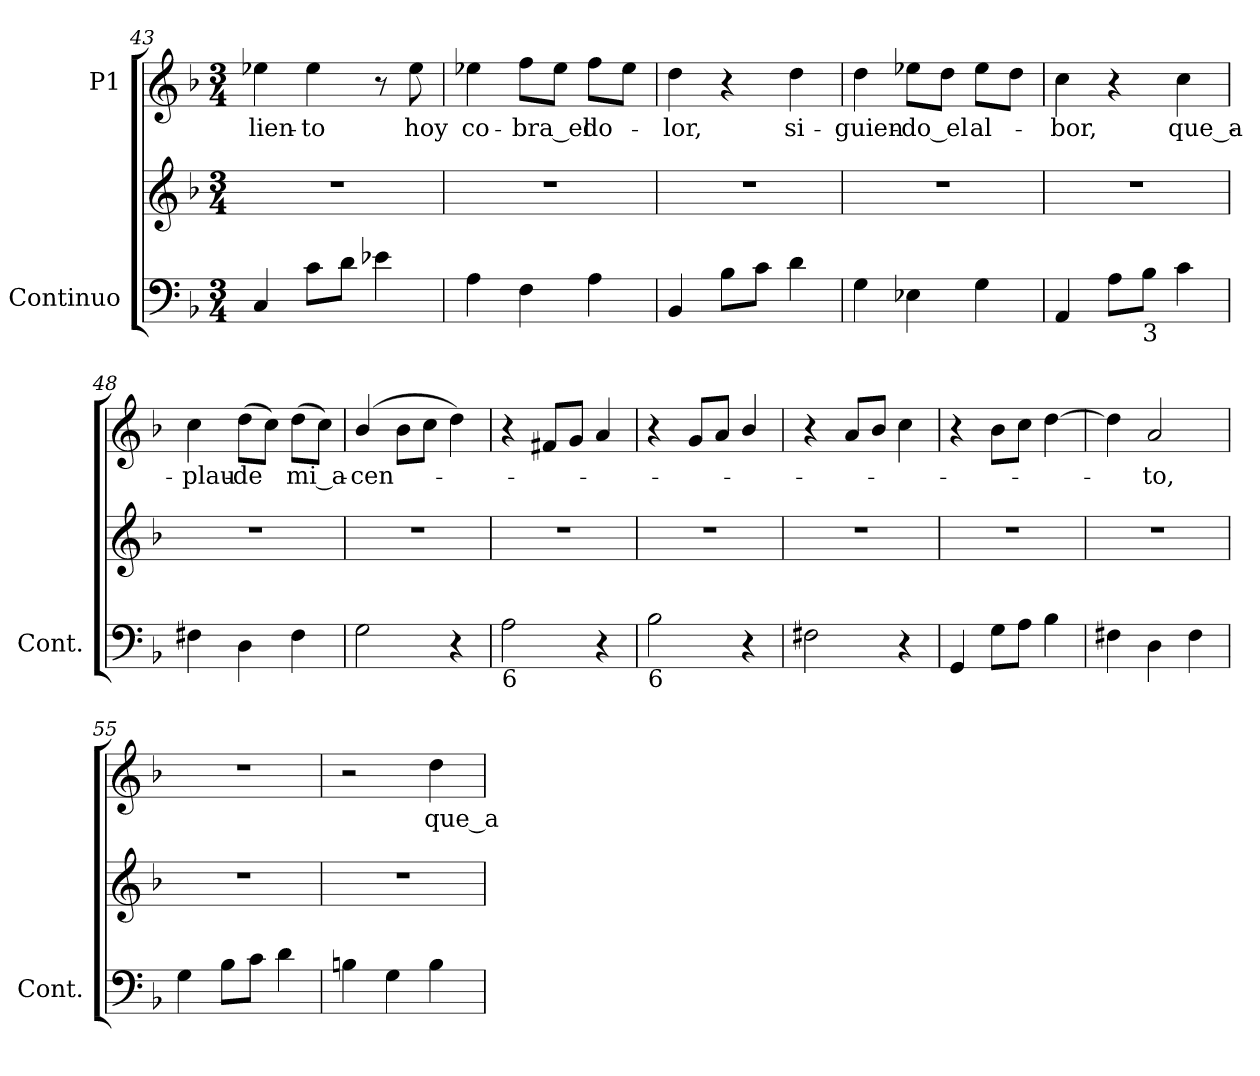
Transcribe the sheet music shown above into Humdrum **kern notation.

**kern	**kern	**kern	**text
*part2	*part2	*part1	*part1
*staff3	*staff2	*staff1	*staff1
*I"Continuo	*	*I"P1	*
*I'Cont.	*	*	*
*clefF4	*clefG2	*clefG2	*
*k[b-]	*k[b-]	*k[b-]	*
*F:	*F:	*F:	*
*M3/4	*M3/4	*M3/4	*
=43	=43	=43	=43
!	!LO:N:vis=1	!	!
!	!	!	!LO:LY:b:color=#000000
4Ci/	2.r	4ee-Xi\	-lien-
!	!	!	!LO:LY:b:color=#000000
8ci\L	.	4ee-i\	-to
8di\J	.	.	.
4e-Xi\	.	8r	.
!	!	!	!LO:LY:b:color=#000000
.	.	8ee-i\	hoy
=44	=44	=44	=44
!	!LO:N:vis=1	!	!
!	!	!	!LO:LY:b:color=#000000
4Ai\	2.r	4ee-Xi\	co-
!	!	!	!LO:LY:b:color=#000000
4Fi\	.	8ffi\L	-bra_el
.	.	8ee-i\J	.
!	!	!	!LO:LY:b:color=#000000
4Ai\	.	8ffi\L	do-
.	.	8ee-i\J	.
=45	=45	=45	=45
!	!LO:N:vis=1	!	!
!	!	!	!LO:LY:b:color=#000000
4BB-i/	2.r	4ddi\	-lor,
8B-i\L	.	4r	.
8ci\J	.	.	.
!	!	!	!LO:LY:b:color=#000000
4di\	.	4ddi\	si-
!!LO:LB:g=z
=46	=46	=46	=46
!	!LO:N:vis=1	!	!
!	!	!	!LO:LY:b:color=#000000
4Gi\	2.r	4ddi\	-guien-
!	!	!	!LO:LY:b:color=#000000
4E-Xi\	.	8ee-Xi\L	-do_el
.	.	8ddi\J	.
!	!	!	!LO:LY:b:color=#000000
4Gi\	.	8ee-i\L	al-
.	.	8ddi\J	.
=47	=47	=47	=47
!	!LO:N:vis=1	!	!
!	!	!	!LO:LY:b:color=#000000
4AAi/	2.r	4cci\	-bor,
8Ai\L	.	4r	.
!LO:TX:b:t=3	!	!	!
8B-i\J	.	.	.
!	!	!	!LO:LY:b:color=#000000
4ci\	.	4cci\	que_a-
=48	=48	=48	=48
!	!LO:N:vis=1	!	!
!	!	!	!LO:LY:b:color=#000000
4F#Xi\	2.r	4cci\	-plau-
!	!	!	!LO:LY:b:color=#000000
4Di\	.	(8ddi\L	-de
.	.	8cci\J)	.
!	!	!	!LO:LY:b:color=#000000
4F#i\	.	(8ddi\L	mi_a-
.	.	8cci\J)	.
=49	=49	=49	=49
!	!LO:N:vis=1	!	!
!	!	!	!LO:LY:b:color=#000000
2Gi\	2.r	(4b-i/	-cen-
.	.	8b-i\L	.
.	.	8cci\J	.
4r	.	4ddi\)	.
=50	=50	=50	=50
!LO:TX:b:t=6	!	!	!
!	!LO:N:vis=1	!	!
2Ai\	2.r	4r	.
.	.	8f#Xi/L	.
.	.	8gi/J	.
4r	.	4ai/	.
=51	=51	=51	=51
!LO:TX:b:t=6	!	!	!
!	!LO:N:vis=1	!	!
2B-i\	2.r	4r	.
.	.	8gi/L	.
.	.	8ai/J	.
4r	.	4b-i/	.
=52	=52	=52	=52
!	!LO:N:vis=1	!	!
2F#Xi\	2.r	4r	.
.	.	8ai/L	.
.	.	8b-i/J	.
4r	.	4cci\	.
!!LO:LB:g=z
=53	=53	=53	=53
!	!LO:N:vis=1	!	!
4GGi/	2.r	4r	.
8Gi\L	.	8b-i\L	.
8Ai\J	.	8cci\J	.
4B-i\	.	[4ddi\	.
=54	=54	=54	=54
!	!LO:N:vis=1	!	!
4F#Xi\	2.r	4ddi\]	.
!	!	!	!LO:LY:b:color=#000000
4Di\	.	2ai/	-to,
4F#i\	.	.	.
=55	=55	=55	=55
!	!LO:N:vis=1	!LO:N:vis=1	!
4Gi\	2.r	2.r	.
8B-i\L	.	.	.
8ci\J	.	.	.
4di\	.	.	.
=56	=56	=56	=56
!	!LO:N:vis=1	!	!
4Bni\	2.r	2r	.
4Gi\	.	.	.
!	!	!	!LO:LY:b:color=#000000
4Bi\	.	4ddi\	que_a-
=	=	=	=
*-	*-	*-	*-
